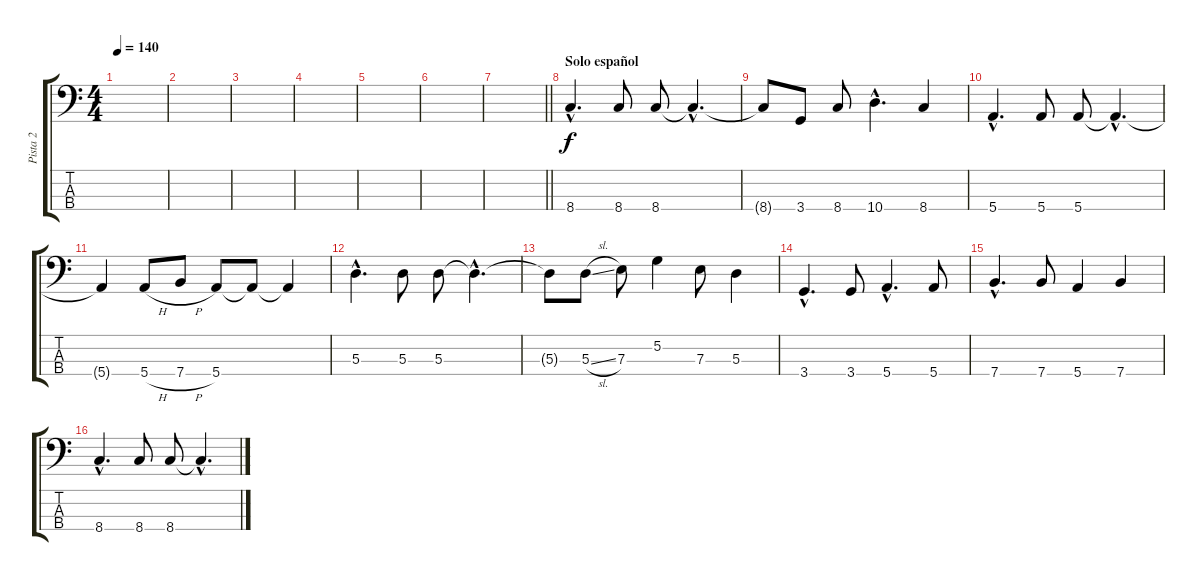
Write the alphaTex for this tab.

\track ("Pista 2" "Pista 2") {instrument electricbasspick}
\staff {score tabs}
\tuning (G2 D2 A1 E1) {hide}
\ts (4 4)
\tempo 140
\clef f4
\ks c
|
|
|
|
|
|
\barLineRight lightlight
|
\section ("" "Solo español")
8.4{hac}.4{d} 8.4.8 8.4.8 8.4{hac t}.4{d} |
8.4{t}.8 3.4.8 8.4.8 10.4{hac}.4{d} 8.4.4 |
5.4{hac}.4{d} 5.4.8 5.4.8 5.4{hac t}.4{d} |
5.4{t}.4 5.4{h}.8 7.4{h}.8 5.4.8 5.4{t}.8 5.4{t}.4 |
5.3{hac}.4{d} 5.3.8 5.3.8 5.3{hac t}.4{d} |
5.3{t}.8 5.3{sl}.8 7.3.8 5.2.4 7.3.8 5.3.4 |
3.4{hac}.4{d} 3.4.8 5.4{hac}.4{d} 5.4.8 |
7.4{hac}.4{d} 7.4.8 5.4.4 7.4.4 |
8.4{hac}.4{d} 8.4.8 8.4.8 8.4{hac t}.4{d}
